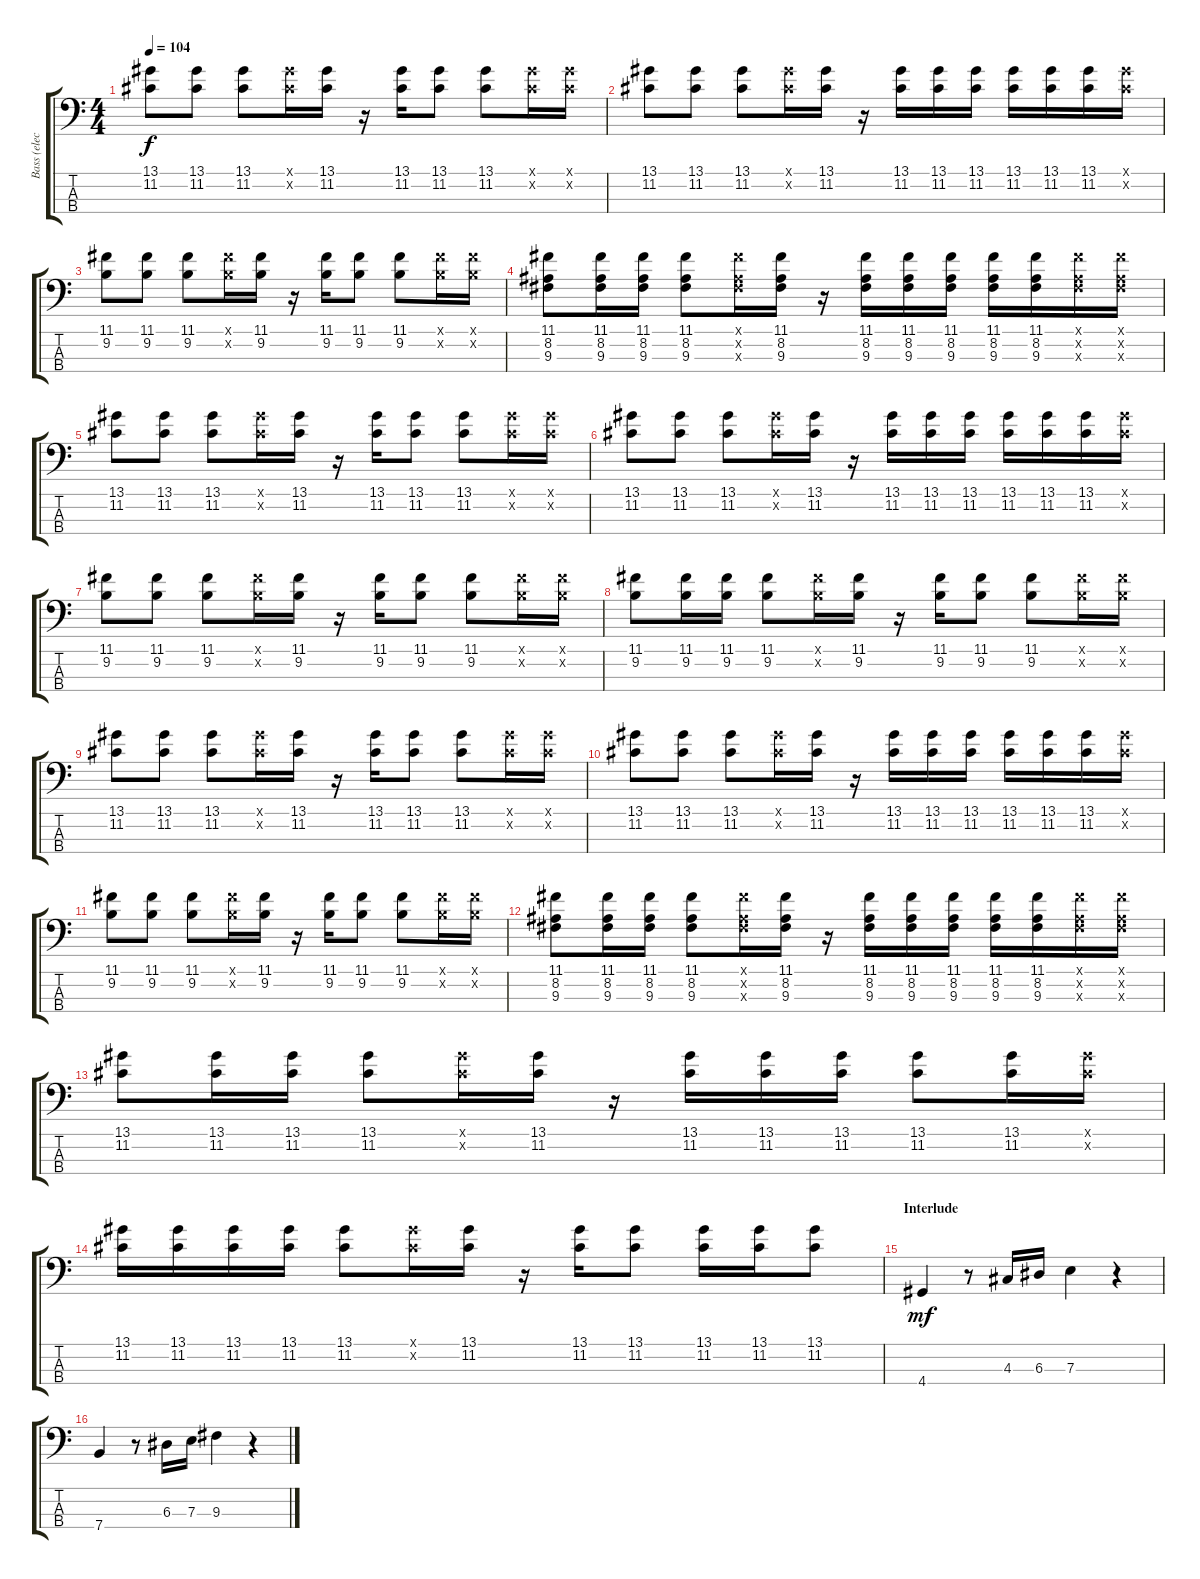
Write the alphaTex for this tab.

\track ("Bass (elec.)" "Bass (elec") {instrument electricbassfinger}
\staff {score tabs}
\tuning (G2 D2 A1 E1) {hide}
\ts (4 4)
\tempo 104
\clef f4
\ks c
(13.1 11.2).8{dy f} (13.1 11.2).8 (13.1 11.2).8 (13.1{x} 11.2{x}).16 (13.1 11.2).16 r.16 (13.1 11.2).16 (13.1 11.2).8 (13.1 11.2).8 (13.1{x} 11.2{x}).16 (13.1{x} 11.2{x}).16 |
(13.1 11.2).8 (13.1 11.2).8 (13.1 11.2).8 (13.1{x} 11.2{x}).16 (13.1 11.2).16 r.16 (13.1 11.2).16 (13.1 11.2).16 (13.1 11.2).16 (13.1 11.2).16 (13.1 11.2).16 (13.1 11.2).16 (13.1{x} 11.2{x}).16 |
(11.1 9.2).8 (11.1 9.2).8 (11.1 9.2).8 (11.1{x} 9.2{x}).16 (11.1 9.2).16 r.16 (11.1 9.2).16 (11.1 9.2).8 (11.1 9.2).8 (11.1{x} 9.2{x}).16 (11.1{x} 9.2{x}).16 |
(11.1 8.2 9.3).8 (11.1 8.2 9.3).16 (11.1 8.2 9.3).16 (11.1 8.2 9.3).8 (11.1{x} 8.2{x} 9.3{x}).16 (11.1 8.2 9.3).16 r.16 (11.1 8.2 9.3).16 (11.1 8.2 9.3).16 (11.1 8.2 9.3).16 (11.1 8.2 9.3).16 (11.1 8.2 9.3).16 (11.1{x} 8.2{x} 9.3{x}).16 (11.1{x} 8.2{x} 9.3{x}).16 |
(13.1 11.2).8 (13.1 11.2).8 (13.1 11.2).8 (13.1{x} 11.2{x}).16 (13.1 11.2).16 r.16 (13.1 11.2).16 (13.1 11.2).8 (13.1 11.2).8 (13.1{x} 11.2{x}).16 (13.1{x} 11.2{x}).16 |
(13.1 11.2).8 (13.1 11.2).8 (13.1 11.2).8 (13.1{x} 11.2{x}).16 (13.1 11.2).16 r.16 (13.1 11.2).16 (13.1 11.2).16 (13.1 11.2).16 (13.1 11.2).16 (13.1 11.2).16 (13.1 11.2).16 (13.1{x} 11.2{x}).16 |
(11.1 9.2).8 (11.1 9.2).8 (11.1 9.2).8 (11.1{x} 9.2{x}).16 (11.1 9.2).16 r.16 (11.1 9.2).16 (11.1 9.2).8 (11.1 9.2).8 (11.1{x} 9.2{x}).16 (11.1{x} 9.2{x}).16 |
(11.1 9.2).8 (11.1 9.2).16 (11.1 9.2).16 (11.1 9.2).8 (11.1{x} 9.2{x}).16 (11.1 9.2).16 r.16 (11.1 9.2).16 (11.1 9.2).8 (11.1 9.2).8 (11.1{x} 9.2{x}).16 (11.1{x} 9.2{x}).16 |
(13.1 11.2).8 (13.1 11.2).8 (13.1 11.2).8 (13.1{x} 11.2{x}).16 (13.1 11.2).16 r.16 (13.1 11.2).16 (13.1 11.2).8 (13.1 11.2).8 (13.1{x} 11.2{x}).16 (13.1{x} 11.2{x}).16 |
(13.1 11.2).8 (13.1 11.2).8 (13.1 11.2).8 (13.1{x} 11.2{x}).16 (13.1 11.2).16 r.16 (13.1 11.2).16 (13.1 11.2).16 (13.1 11.2).16 (13.1 11.2).16 (13.1 11.2).16 (13.1 11.2).16 (13.1{x} 11.2{x}).16 |
(11.1 9.2).8 (11.1 9.2).8 (11.1 9.2).8 (11.1{x} 9.2{x}).16 (11.1 9.2).16 r.16 (11.1 9.2).16 (11.1 9.2).8 (11.1 9.2).8 (11.1{x} 9.2{x}).16 (11.1{x} 9.2{x}).16 |
(11.1 8.2 9.3).8 (11.1 8.2 9.3).16 (11.1 8.2 9.3).16 (11.1 8.2 9.3).8 (11.1{x} 8.2{x} 9.3{x}).16 (11.1 8.2 9.3).16 r.16 (11.1 8.2 9.3).16 (11.1 8.2 9.3).16 (11.1 8.2 9.3).16 (11.1 8.2 9.3).16 (11.1 8.2 9.3).16 (11.1{x} 8.2{x} 9.3{x}).16 (11.1{x} 8.2{x} 9.3{x}).16 |
(13.1 11.2).8 (13.1 11.2).16 (13.1 11.2).16 (13.1 11.2).8 (13.1{x} 11.2{x}).16 (13.1 11.2).16 r.16 (13.1 11.2).16 (13.1 11.2).16 (13.1 11.2).16 (13.1 11.2).8 (13.1 11.2).16 (13.1{x} 11.2{x}).16 |
(13.1 11.2).16 (13.1 11.2).16 (13.1 11.2).16 (13.1 11.2).16 (13.1 11.2).8 (13.1{x} 11.2{x}).16 (13.1 11.2).16 r.16 (13.1 11.2).16 (13.1 11.2).8 (13.1 11.2).16 (13.1 11.2).16 (13.1 11.2).8 |
\section ("" "Interlude")
4.4.4{dy mf} r.8 4.3.16 6.3.16 7.3.4 r.4 |
7.4.4 r.8 6.3.16 7.3.16 9.3.4 r.4
